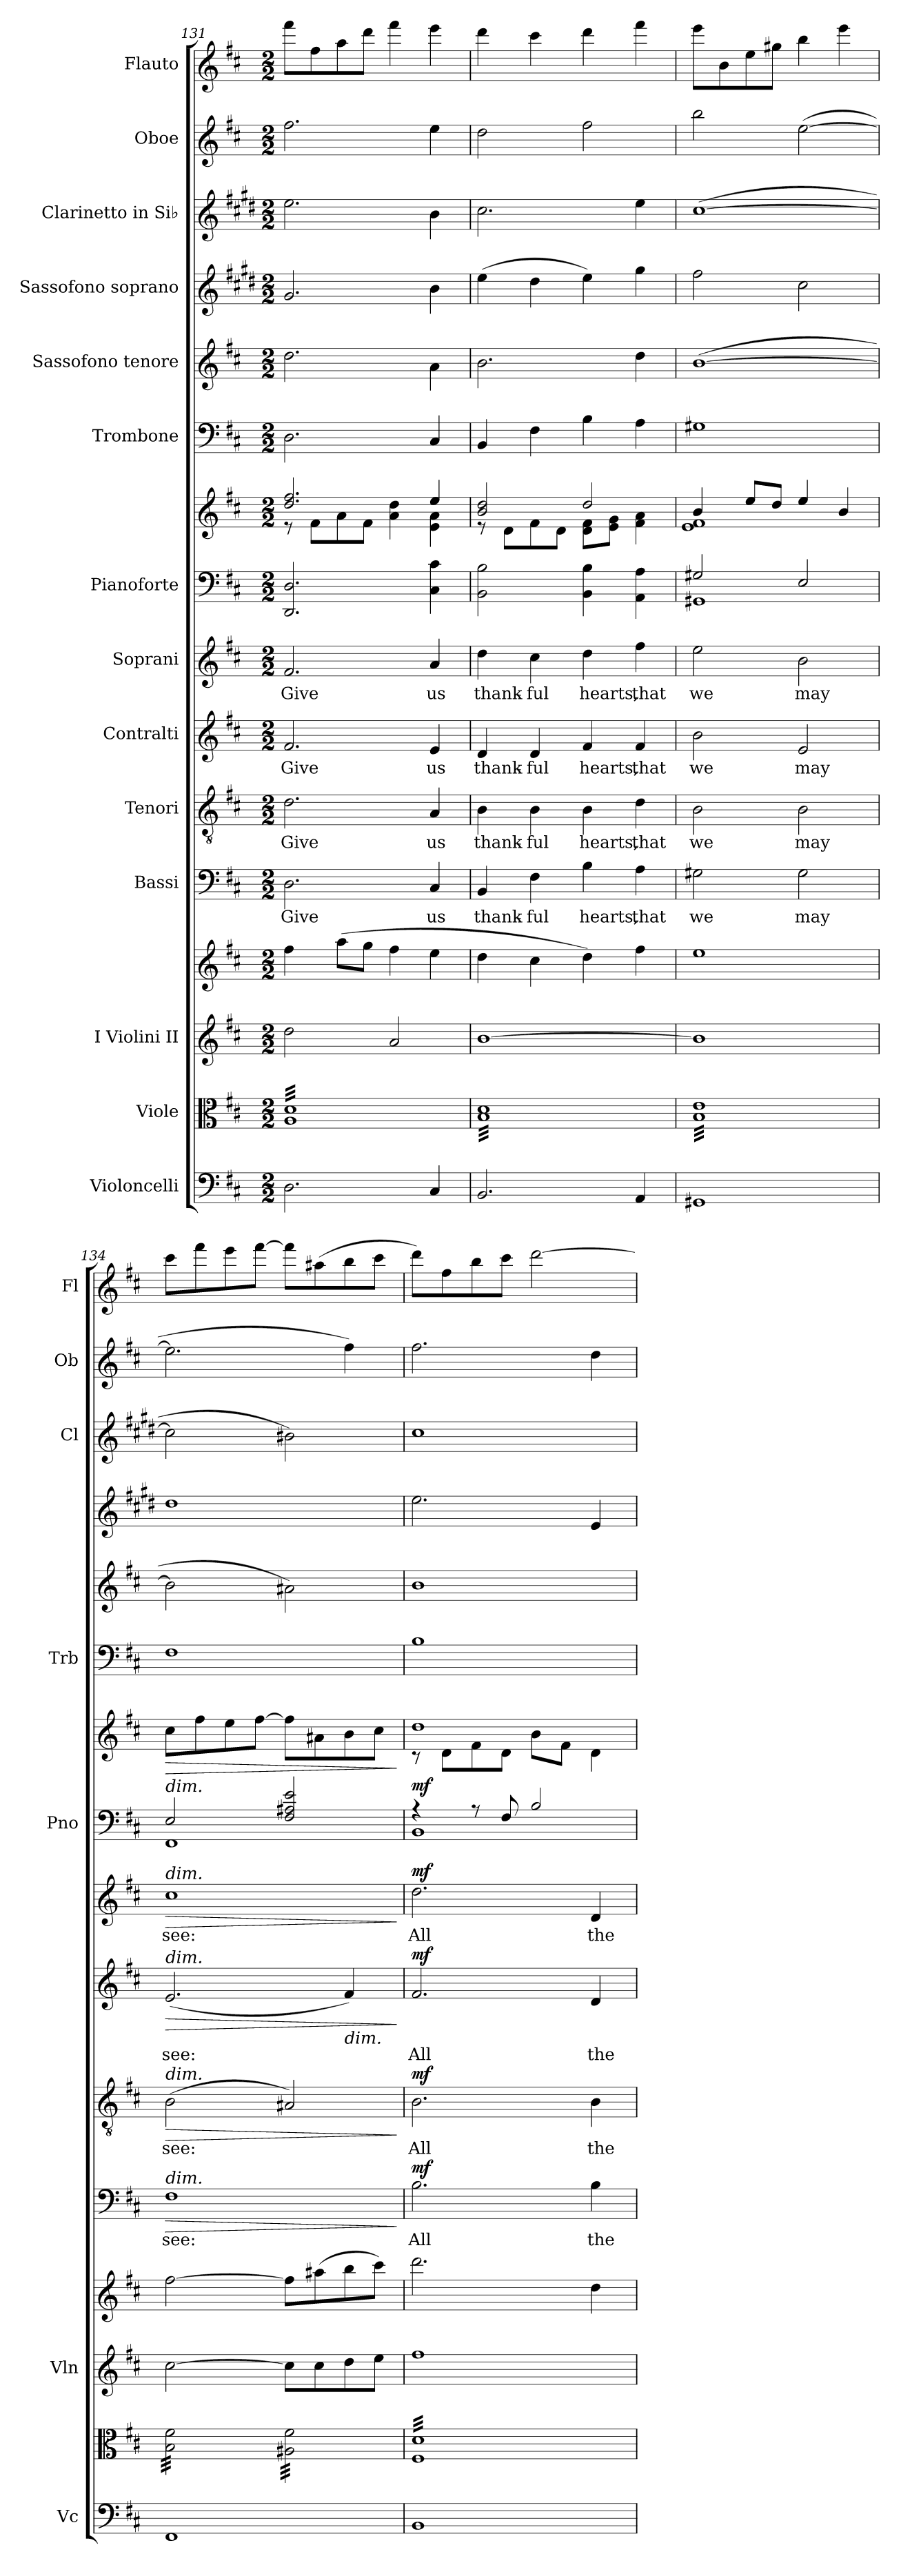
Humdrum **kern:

**kern	**kern	**kern	**kern	**kern	**text	**dynam	**kern	**text	**dynam	**kern	**text	**dynam	**kern	**text	**dynam	**kern	**kern	**dynam	**kern	**kern	**kern	**kern	**kern	**kern
*part14	*part13	*part12	*part12	*part11	*part11	*part11	*part10	*part10	*part10	*part9	*part9	*part9	*part8	*part8	*part8	*part7	*part7	*part7	*part6	*part5	*part4	*part3	*part2	*part1
*staff16	*staff15	*staff14	*staff13	*staff12	*staff12	*staff12	*staff11	*staff11	*staff11	*staff10	*staff10	*staff10	*staff9	*staff9	*staff9	*staff8	*staff7	*staff7/8	*staff6	*staff5	*staff4	*staff3	*staff2	*staff1
*I"Violoncelli	*I"Viole	*I"I  Violini  II	*	*I"Bassi	*	*	*I"Tenori	*	*	*I"Contralti	*	*	*I"Soprani	*	*	*I"Pianoforte	*	*	*I"Trombone	*I"Sassofono tenore	*I"Sassofono soprano	*I"Clarinetto in Si♭	*I"Oboe	*I"Flauto
*I'Vc	*	*I'Vln	*	*	*	*	*	*	*	*	*	*	*	*	*	*I'Pno	*	*	*I'Trb	*	*	*I'Cl	*I'Ob	*I'Fl
!!LO:PB:g=z
*clefF4	*clefC3	*clefG2	*clefG2	*clefF4	*	*	*clefGv2	*	*	*clefG2	*	*	*clefG2	*	*	*clefF4	*clefG2	*	*clefF4	*clefG2	*clefG2	*clefG2	*clefG2	*clefG2
*	*	*	*	*	*	*	*	*	*	*	*	*	*	*	*	*	*	*	*	*ITrd8c14	*ITrd1c2	*ITrd1c2	*	*
*k[f#c#]	*k[f#c#]	*k[f#c#]	*k[f#c#]	*k[f#c#]	*	*	*k[f#c#]	*	*	*k[f#c#]	*	*	*k[f#c#]	*	*	*k[f#c#]	*k[f#c#]	*	*k[f#c#]	*k[f#c#]	*k[f#c#]	*k[f#c#]	*k[f#c#]	*k[f#c#]
*M2/2	*M2/2	*M2/2	*M2/2	*M2/2	*	*	*M2/2	*	*	*M2/2	*	*	*M2/2	*	*	*M2/2	*M2/2	*	*M2/2	*M2/2	*M2/2	*M2/2	*M2/2	*M2/2
=131	=131	=131	=131	=131	=131	=131	=131	=131	=131	=131	=131	=131	=131	=131	=131	=131	=131	=131	=131	=131	=131	=131	=131	=131
*	*	*	*	*	*	*	*	*	*	*	*	*	*	*	*	*	*^	*	*	*	*	*	*	*
*	*tremolo	*	*	*	*	*	*	*	*	*	*	*	*	*	*	*	*	*	*	*	*	*	*	*	*
2.D\	32A 32dLLL	2dd\	4ff#\	2.D\	Give	.	2.d\	Give	.	2.f#/	Give	.	2.f#/	Give	.	2.DD/ 2.D/	2.dd/ 2.ff#/	8r	.	2.D\	2.d\	2.f#/	2.dd\	2.ff#\	8fff#\L
.	32A 32d	.	.	.	.	.	.	.	.	.	.	.	.	.	.	.	.	.	.	.	.	.	.	.	.
.	32A 32d	.	.	.	.	.	.	.	.	.	.	.	.	.	.	.	.	.	.	.	.	.	.	.	.
.	32A 32d	.	.	.	.	.	.	.	.	.	.	.	.	.	.	.	.	.	.	.	.	.	.	.	.
.	32A 32d	.	.	.	.	.	.	.	.	.	.	.	.	.	.	.	.	8f#\L	.	.	.	.	.	.	8ff#\
.	32A 32d	.	.	.	.	.	.	.	.	.	.	.	.	.	.	.	.	.	.	.	.	.	.	.	.
.	32A 32d	.	.	.	.	.	.	.	.	.	.	.	.	.	.	.	.	.	.	.	.	.	.	.	.
.	32A 32d	.	.	.	.	.	.	.	.	.	.	.	.	.	.	.	.	.	.	.	.	.	.	.	.
.	32A 32d	.	(8aa\L	.	.	.	.	.	.	.	.	.	.	.	.	.	.	8a\	.	.	.	.	.	.	8aa\
.	32A 32d	.	.	.	.	.	.	.	.	.	.	.	.	.	.	.	.	.	.	.	.	.	.	.	.
.	32A 32d	.	.	.	.	.	.	.	.	.	.	.	.	.	.	.	.	.	.	.	.	.	.	.	.
.	32A 32d	.	.	.	.	.	.	.	.	.	.	.	.	.	.	.	.	.	.	.	.	.	.	.	.
.	32A 32d	.	8gg\J	.	.	.	.	.	.	.	.	.	.	.	.	.	.	8f#\J	.	.	.	.	.	.	8ddd\J
.	32A 32d	.	.	.	.	.	.	.	.	.	.	.	.	.	.	.	.	.	.	.	.	.	.	.	.
.	32A 32d	.	.	.	.	.	.	.	.	.	.	.	.	.	.	.	.	.	.	.	.	.	.	.	.
.	32A 32d	.	.	.	.	.	.	.	.	.	.	.	.	.	.	.	.	.	.	.	.	.	.	.	.
.	32A 32d	2a/	4ff#\	.	.	.	.	.	.	.	.	.	.	.	.	.	.	4a\ 4dd\	.	.	.	.	.	.	4fff#\
.	32A 32d	.	.	.	.	.	.	.	.	.	.	.	.	.	.	.	.	.	.	.	.	.	.	.	.
.	32A 32d	.	.	.	.	.	.	.	.	.	.	.	.	.	.	.	.	.	.	.	.	.	.	.	.
.	32A 32d	.	.	.	.	.	.	.	.	.	.	.	.	.	.	.	.	.	.	.	.	.	.	.	.
.	32A 32d	.	.	.	.	.	.	.	.	.	.	.	.	.	.	.	.	.	.	.	.	.	.	.	.
.	32A 32d	.	.	.	.	.	.	.	.	.	.	.	.	.	.	.	.	.	.	.	.	.	.	.	.
.	32A 32d	.	.	.	.	.	.	.	.	.	.	.	.	.	.	.	.	.	.	.	.	.	.	.	.
.	32A 32d	.	.	.	.	.	.	.	.	.	.	.	.	.	.	.	.	.	.	.	.	.	.	.	.
4C#/	32A 32d	.	4ee\	4C#/	us	.	4A/	us	.	4e/	us	.	4a/	us	.	4C#\ 4c#\	4ee/	4e\ 4a\	.	4C#/	4A\	4a\	4a\	4ee\	4eee\
.	32A 32d	.	.	.	.	.	.	.	.	.	.	.	.	.	.	.	.	.	.	.	.	.	.	.	.
.	32A 32d	.	.	.	.	.	.	.	.	.	.	.	.	.	.	.	.	.	.	.	.	.	.	.	.
.	32A 32d	.	.	.	.	.	.	.	.	.	.	.	.	.	.	.	.	.	.	.	.	.	.	.	.
.	32A 32d	.	.	.	.	.	.	.	.	.	.	.	.	.	.	.	.	.	.	.	.	.	.	.	.
.	32A 32d	.	.	.	.	.	.	.	.	.	.	.	.	.	.	.	.	.	.	.	.	.	.	.	.
.	32A 32d	.	.	.	.	.	.	.	.	.	.	.	.	.	.	.	.	.	.	.	.	.	.	.	.
.	32A 32dJJJ	.	.	.	.	.	.	.	.	.	.	.	.	.	.	.	.	.	.	.	.	.	.	.	.
=132	=132	=132	=132	=132	=132	=132	=132	=132	=132	=132	=132	=132	=132	=132	=132	=132	=132	=132	=132	=132	=132	=132	=132	=132	=132
2.BB/	32B 32dLLL	[1b	4dd\	4BB/	thank-	.	4B\	thank-	.	4d/	thank-	.	4dd\	thank-	.	2BB\ 2B\	2b/ 2dd/	8r	.	4BB/	2.B\	(4dd\	2.b\	2dd\	4ddd\
.	32B 32d	.	.	.	.	.	.	.	.	.	.	.	.	.	.	.	.	.	.	.	.	.	.	.	.
.	32B 32d	.	.	.	.	.	.	.	.	.	.	.	.	.	.	.	.	.	.	.	.	.	.	.	.
.	32B 32d	.	.	.	.	.	.	.	.	.	.	.	.	.	.	.	.	.	.	.	.	.	.	.	.
.	32B 32d	.	.	.	.	.	.	.	.	.	.	.	.	.	.	.	.	8d\L	.	.	.	.	.	.	.
.	32B 32d	.	.	.	.	.	.	.	.	.	.	.	.	.	.	.	.	.	.	.	.	.	.	.	.
.	32B 32d	.	.	.	.	.	.	.	.	.	.	.	.	.	.	.	.	.	.	.	.	.	.	.	.
.	32B 32d	.	.	.	.	.	.	.	.	.	.	.	.	.	.	.	.	.	.	.	.	.	.	.	.
.	32B 32d	.	4cc#\	4F#\	-ful	.	4B\	-ful	.	4d/	-ful	.	4cc#\	-ful	.	.	.	8f#\	.	4F#\	.	4cc#\	.	.	4ccc#\
.	32B 32d	.	.	.	.	.	.	.	.	.	.	.	.	.	.	.	.	.	.	.	.	.	.	.	.
.	32B 32d	.	.	.	.	.	.	.	.	.	.	.	.	.	.	.	.	.	.	.	.	.	.	.	.
.	32B 32d	.	.	.	.	.	.	.	.	.	.	.	.	.	.	.	.	.	.	.	.	.	.	.	.
.	32B 32d	.	.	.	.	.	.	.	.	.	.	.	.	.	.	.	.	8d\J	.	.	.	.	.	.	.
.	32B 32d	.	.	.	.	.	.	.	.	.	.	.	.	.	.	.	.	.	.	.	.	.	.	.	.
.	32B 32d	.	.	.	.	.	.	.	.	.	.	.	.	.	.	.	.	.	.	.	.	.	.	.	.
.	32B 32d	.	.	.	.	.	.	.	.	.	.	.	.	.	.	.	.	.	.	.	.	.	.	.	.
.	32B 32d	.	4dd\)	4B\	hearts,	.	4B\	hearts,	.	4f#/	hearts,	.	4dd\	hearts,	.	4BB\ 4B\	2dd/	8d\ 8f#\L	.	4B\	.	4dd\)	.	2ff#\	4ddd\
.	32B 32d	.	.	.	.	.	.	.	.	.	.	.	.	.	.	.	.	.	.	.	.	.	.	.	.
.	32B 32d	.	.	.	.	.	.	.	.	.	.	.	.	.	.	.	.	.	.	.	.	.	.	.	.
.	32B 32d	.	.	.	.	.	.	.	.	.	.	.	.	.	.	.	.	.	.	.	.	.	.	.	.
.	32B 32d	.	.	.	.	.	.	.	.	.	.	.	.	.	.	.	.	8e\ 8g\J	.	.	.	.	.	.	.
.	32B 32d	.	.	.	.	.	.	.	.	.	.	.	.	.	.	.	.	.	.	.	.	.	.	.	.
.	32B 32d	.	.	.	.	.	.	.	.	.	.	.	.	.	.	.	.	.	.	.	.	.	.	.	.
.	32B 32d	.	.	.	.	.	.	.	.	.	.	.	.	.	.	.	.	.	.	.	.	.	.	.	.
4AA/	32B 32d	.	4ff#\	4A\	that	.	4d\	that	.	4f#/	that	.	4ff#\	that	.	4AA\ 4A\	.	4f#\ 4a\	.	4A\	4d\	4ff#\	4dd\	.	4fff#\
.	32B 32d	.	.	.	.	.	.	.	.	.	.	.	.	.	.	.	.	.	.	.	.	.	.	.	.
.	32B 32d	.	.	.	.	.	.	.	.	.	.	.	.	.	.	.	.	.	.	.	.	.	.	.	.
.	32B 32d	.	.	.	.	.	.	.	.	.	.	.	.	.	.	.	.	.	.	.	.	.	.	.	.
.	32B 32d	.	.	.	.	.	.	.	.	.	.	.	.	.	.	.	.	.	.	.	.	.	.	.	.
.	32B 32d	.	.	.	.	.	.	.	.	.	.	.	.	.	.	.	.	.	.	.	.	.	.	.	.
.	32B 32d	.	.	.	.	.	.	.	.	.	.	.	.	.	.	.	.	.	.	.	.	.	.	.	.
.	32B 32dJJJ	.	.	.	.	.	.	.	.	.	.	.	.	.	.	.	.	.	.	.	.	.	.	.	.
=133	=133	=133	=133	=133	=133	=133	=133	=133	=133	=133	=133	=133	=133	=133	=133	=133	=133	=133	=133	=133	=133	=133	=133	=133	=133
*	*	*	*	*	*	*	*	*	*	*	*	*	*	*	*	*^	*	*	*	*	*	*	*	*	*
1GG#X	32B 32eLLL	1b]	1ee	2G#X\	we	.	2B\	we	.	2b\	we	.	2ee\	we	.	2G#X/	1GG#X	4b/	1e 1f#	.	1G#X	([1B	2ee\	([1b	2bb\	8eee\L
.	32B 32e	.	.	.	.	.	.	.	.	.	.	.	.	.	.	.	.	.	.	.	.	.	.	.	.	.
.	32B 32e	.	.	.	.	.	.	.	.	.	.	.	.	.	.	.	.	.	.	.	.	.	.	.	.	.
.	32B 32e	.	.	.	.	.	.	.	.	.	.	.	.	.	.	.	.	.	.	.	.	.	.	.	.	.
.	32B 32e	.	.	.	.	.	.	.	.	.	.	.	.	.	.	.	.	.	.	.	.	.	.	.	.	8b\
.	32B 32e	.	.	.	.	.	.	.	.	.	.	.	.	.	.	.	.	.	.	.	.	.	.	.	.	.
.	32B 32e	.	.	.	.	.	.	.	.	.	.	.	.	.	.	.	.	.	.	.	.	.	.	.	.	.
.	32B 32e	.	.	.	.	.	.	.	.	.	.	.	.	.	.	.	.	.	.	.	.	.	.	.	.	.
.	32B 32e	.	.	.	.	.	.	.	.	.	.	.	.	.	.	.	.	8ee/L	.	.	.	.	.	.	.	8ee\
.	32B 32e	.	.	.	.	.	.	.	.	.	.	.	.	.	.	.	.	.	.	.	.	.	.	.	.	.
.	32B 32e	.	.	.	.	.	.	.	.	.	.	.	.	.	.	.	.	.	.	.	.	.	.	.	.	.
.	32B 32e	.	.	.	.	.	.	.	.	.	.	.	.	.	.	.	.	.	.	.	.	.	.	.	.	.
.	32B 32e	.	.	.	.	.	.	.	.	.	.	.	.	.	.	.	.	8dd/J	.	.	.	.	.	.	.	8gg#X\J
.	32B 32e	.	.	.	.	.	.	.	.	.	.	.	.	.	.	.	.	.	.	.	.	.	.	.	.	.
.	32B 32e	.	.	.	.	.	.	.	.	.	.	.	.	.	.	.	.	.	.	.	.	.	.	.	.	.
.	32B 32e	.	.	.	.	.	.	.	.	.	.	.	.	.	.	.	.	.	.	.	.	.	.	.	.	.
.	32B 32e	.	.	2G#\	may	.	2B\	may	.	2e/	may	.	2b\	may	.	2E/	.	4ee/	.	.	.	.	2b\	.	([2ee\	4bb\
.	32B 32e	.	.	.	.	.	.	.	.	.	.	.	.	.	.	.	.	.	.	.	.	.	.	.	.	.
.	32B 32e	.	.	.	.	.	.	.	.	.	.	.	.	.	.	.	.	.	.	.	.	.	.	.	.	.
.	32B 32e	.	.	.	.	.	.	.	.	.	.	.	.	.	.	.	.	.	.	.	.	.	.	.	.	.
.	32B 32e	.	.	.	.	.	.	.	.	.	.	.	.	.	.	.	.	.	.	.	.	.	.	.	.	.
.	32B 32e	.	.	.	.	.	.	.	.	.	.	.	.	.	.	.	.	.	.	.	.	.	.	.	.	.
.	32B 32e	.	.	.	.	.	.	.	.	.	.	.	.	.	.	.	.	.	.	.	.	.	.	.	.	.
.	32B 32e	.	.	.	.	.	.	.	.	.	.	.	.	.	.	.	.	.	.	.	.	.	.	.	.	.
.	32B 32e	.	.	.	.	.	.	.	.	.	.	.	.	.	.	.	.	4b/	.	.	.	.	.	.	.	4eee\
.	32B 32e	.	.	.	.	.	.	.	.	.	.	.	.	.	.	.	.	.	.	.	.	.	.	.	.	.
.	32B 32e	.	.	.	.	.	.	.	.	.	.	.	.	.	.	.	.	.	.	.	.	.	.	.	.	.
.	32B 32e	.	.	.	.	.	.	.	.	.	.	.	.	.	.	.	.	.	.	.	.	.	.	.	.	.
.	32B 32e	.	.	.	.	.	.	.	.	.	.	.	.	.	.	.	.	.	.	.	.	.	.	.	.	.
.	32B 32e	.	.	.	.	.	.	.	.	.	.	.	.	.	.	.	.	.	.	.	.	.	.	.	.	.
.	32B 32e	.	.	.	.	.	.	.	.	.	.	.	.	.	.	.	.	.	.	.	.	.	.	.	.	.
.	32B 32eJJJ	.	.	.	.	.	.	.	.	.	.	.	.	.	.	.	.	.	.	.	.	.	.	.	.	.
*	*	*	*	*	*	*	*	*	*	*	*	*	*	*	*	*	*	*v	*v	*	*	*	*	*	*	*
=134	=134	=134	=134	=134	=134	=134	=134	=134	=134	=134	=134	=134	=134	=134	=134	=134	=134	=134	=134	=134	=134	=134	=134	=134	=134
!	!	!	!	!	!	!	!	!	!	!	!	!	!	!	!	!LO:TX:a:i:t=dim.	!	!	!	!	!	!	!	!	!
!	!	!	!	!	!	!	!	!	!	!	!	!	!LO:TX:a:i:t=dim.	!	!	!	!	!	!	!	!	!	!	!	!
!	!	!	!	!	!	!	!	!	!	!LO:TX:a:i:t=dim.	!	!	!	!	!	!	!	!	!	!	!	!	!	!	!
!	!	!	!	!	!	!	!LO:TX:a:i:t=dim.	!	!	!	!	!	!	!	!	!	!	!	!	!	!	!	!	!	!
!	!	!	!	!LO:TX:a:i:t=dim.	!	!	!	!	!	!	!	!	!	!	!	!	!	!	!	!	!	!	!	!	!
!	!	!	!	!	!	!LO:HP:b	!	!	!LO:HP:b	!	!	!LO:HP:b	!	!	!LO:HP:b	!	!	!	!LO:HP:b	!	!	!	!	!	!
1FF#	32B\ 32f#\LLL	[2cc#\	[2ff#\	1F#	see:	>	(2B\	see:	>	(2.e/	see:	>	1cc#	see:	>	2E/	1FF#	8cc#\L	>	1F#	2B\]	1cc#	2b\]	2.ee\]	8ccc#\L
.	32B\ 32f#\	.	.	.	.	.	.	.	.	.	.	.	.	.	.	.	.	.	.	.	.	.	.	.	.
.	32B\ 32f#\	.	.	.	.	.	.	.	.	.	.	.	.	.	.	.	.	.	.	.	.	.	.	.	.
.	32B\ 32f#\	.	.	.	.	.	.	.	.	.	.	.	.	.	.	.	.	.	.	.	.	.	.	.	.
.	32B\ 32f#\	.	.	.	.	.	.	.	.	.	.	.	.	.	.	.	.	8ff#\	.	.	.	.	.	.	8fff#\
.	32B\ 32f#\	.	.	.	.	.	.	.	.	.	.	.	.	.	.	.	.	.	.	.	.	.	.	.	.
.	32B\ 32f#\	.	.	.	.	.	.	.	.	.	.	.	.	.	.	.	.	.	.	.	.	.	.	.	.
.	32B\ 32f#\	.	.	.	.	.	.	.	.	.	.	.	.	.	.	.	.	.	.	.	.	.	.	.	.
.	32B\ 32f#\	.	.	.	.	.	.	.	.	.	.	.	.	.	.	.	.	8ee\	.	.	.	.	.	.	8eee\
.	32B\ 32f#\	.	.	.	.	.	.	.	.	.	.	.	.	.	.	.	.	.	.	.	.	.	.	.	.
.	32B\ 32f#\	.	.	.	.	.	.	.	.	.	.	.	.	.	.	.	.	.	.	.	.	.	.	.	.
.	32B\ 32f#\	.	.	.	.	.	.	.	.	.	.	.	.	.	.	.	.	.	.	.	.	.	.	.	.
.	32B\ 32f#\	.	.	.	.	.	.	.	.	.	.	.	.	.	.	.	.	[8ff#\J	.	.	.	.	.	.	[8fff#\J
.	32B\ 32f#\	.	.	.	.	.	.	.	.	.	.	.	.	.	.	.	.	.	.	.	.	.	.	.	.
.	32B\ 32f#\	.	.	.	.	.	.	.	.	.	.	.	.	.	.	.	.	.	.	.	.	.	.	.	.
.	32B\ 32f#\JJJ	.	.	.	.	.	.	.	.	.	.	.	.	.	.	.	.	.	.	.	.	.	.	.	.
.	32A#X\ 32f#\LLL	8cc#\L]	8ff#\L]	.	.	.	2A#X/)	.	.	.	.	.	.	.	.	2F#/ 2A#X/ 2e/	.	8ff#\L]	.	.	2A#X\)	.	2a#X\)	.	8fff#\L]
.	32A#X\ 32f#\	.	.	.	.	.	.	.	.	.	.	.	.	.	.	.	.	.	.	.	.	.	.	.	.
.	32A#X\ 32f#\	.	.	.	.	.	.	.	.	.	.	.	.	.	.	.	.	.	.	.	.	.	.	.	.
.	32A#X\ 32f#\	.	.	.	.	.	.	.	.	.	.	.	.	.	.	.	.	.	.	.	.	.	.	.	.
.	32A#X\ 32f#\	8cc#\	(8aa#X\	.	.	.	.	.	.	.	.	.	.	.	.	.	.	8a#X\	.	.	.	.	.	.	(8aa#X\
.	32A#X\ 32f#\	.	.	.	.	.	.	.	.	.	.	.	.	.	.	.	.	.	.	.	.	.	.	.	.
.	32A#X\ 32f#\	.	.	.	.	.	.	.	.	.	.	.	.	.	.	.	.	.	.	.	.	.	.	.	.
.	32A#X\ 32f#\	.	.	.	.	.	.	.	.	.	.	.	.	.	.	.	.	.	.	.	.	.	.	.	.
!	!	!	!	!	!	!	!	!	!	!LO:TX:b:i:t=dim.	!	!	!	!	!	!	!	!	!	!	!	!	!	!	!
.	32A#X\ 32f#\	8dd\	8bb\	.	.	.	.	.	.	4f#/)	.	.	.	.	.	.	.	8b\	.	.	.	.	.	4ff#\)	8bb\
.	32A#X\ 32f#\	.	.	.	.	.	.	.	.	.	.	.	.	.	.	.	.	.	.	.	.	.	.	.	.
.	32A#X\ 32f#\	.	.	.	.	.	.	.	.	.	.	.	.	.	.	.	.	.	.	.	.	.	.	.	.
.	32A#X\ 32f#\	.	.	.	.	.	.	.	.	.	.	.	.	.	.	.	.	.	.	.	.	.	.	.	.
.	32A#X\ 32f#\	8ee\J	8ccc#\J)	.	.	.	.	.	.	.	.	.	.	.	.	.	.	8cc#\J	.	.	.	.	.	.	8ccc#\J
.	32A#X\ 32f#\	.	.	.	.	.	.	.	.	.	.	.	.	.	.	.	.	.	.	.	.	.	.	.	.
.	32A#X\ 32f#\	.	.	.	.	.	.	.	.	.	.	.	.	.	.	.	.	.	.	.	.	.	.	.	.
.	32A#X\ 32f#\JJJ	.	.	.	.	.	.	.	.	.	.	.	.	.	.	.	.	.	.	.	.	.	.	.	.
*	*	*	*	*	*	*	*	*	*	*	*	*	*	*	*	*v	*v	*	*	*	*	*	*	*	*
.	.	.	.	.	.	]	.	.	]	.	.	]	.	.	]	.	.	]	.	.	.	.	.	.
!!LO:PB:g=z
=135	=135	=135	=135	=135	=135	=135	=135	=135	=135	=135	=135	=135	=135	=135	=135	=135	=135	=135	=135	=135	=135	=135	=135	=135
*	*	*	*	*	*	*	*	*	*	*	*	*	*	*	*	*^	*^	*	*	*	*	*	*	*
!	!	!	!	!	!	!LO:DY:a	!	!	!LO:DY:a	!	!	!LO:DY:a	!	!	!LO:DY:a	!	!	!	!	!LO:DY:a=2	!	!	!	!	!	!
1BB	32F# 32dLLL	1ff#	2.ddd\	2.B\	All	mf	2.B\	All	mf	2.f#/	All	mf	2.dd\	All	mf	4r	1BB	1dd	8r	mf	1B	1B	2.dd\	1b	2.ff#\	8ddd\L)
.	32F# 32d	.	.	.	.	.	.	.	.	.	.	.	.	.	.	.	.	.	.	.	.	.	.	.	.	.
.	32F# 32d	.	.	.	.	.	.	.	.	.	.	.	.	.	.	.	.	.	.	.	.	.	.	.	.	.
.	32F# 32d	.	.	.	.	.	.	.	.	.	.	.	.	.	.	.	.	.	.	.	.	.	.	.	.	.
.	32F# 32d	.	.	.	.	.	.	.	.	.	.	.	.	.	.	.	.	.	8d\L	.	.	.	.	.	.	8ff#\
.	32F# 32d	.	.	.	.	.	.	.	.	.	.	.	.	.	.	.	.	.	.	.	.	.	.	.	.	.
.	32F# 32d	.	.	.	.	.	.	.	.	.	.	.	.	.	.	.	.	.	.	.	.	.	.	.	.	.
.	32F# 32d	.	.	.	.	.	.	.	.	.	.	.	.	.	.	.	.	.	.	.	.	.	.	.	.	.
.	32F# 32d	.	.	.	.	.	.	.	.	.	.	.	.	.	.	8r	.	.	8f#\	.	.	.	.	.	.	8bb\
.	32F# 32d	.	.	.	.	.	.	.	.	.	.	.	.	.	.	.	.	.	.	.	.	.	.	.	.	.
.	32F# 32d	.	.	.	.	.	.	.	.	.	.	.	.	.	.	.	.	.	.	.	.	.	.	.	.	.
.	32F# 32d	.	.	.	.	.	.	.	.	.	.	.	.	.	.	.	.	.	.	.	.	.	.	.	.	.
.	32F# 32d	.	.	.	.	.	.	.	.	.	.	.	.	.	.	8F#/	.	.	8d\J	.	.	.	.	.	.	8ccc#\J
.	32F# 32d	.	.	.	.	.	.	.	.	.	.	.	.	.	.	.	.	.	.	.	.	.	.	.	.	.
.	32F# 32d	.	.	.	.	.	.	.	.	.	.	.	.	.	.	.	.	.	.	.	.	.	.	.	.	.
.	32F# 32d	.	.	.	.	.	.	.	.	.	.	.	.	.	.	.	.	.	.	.	.	.	.	.	.	.
.	32F# 32d	.	.	.	.	.	.	.	.	.	.	.	.	.	.	2B/	.	.	8b\L	.	.	.	.	.	.	[2ddd\
.	32F# 32d	.	.	.	.	.	.	.	.	.	.	.	.	.	.	.	.	.	.	.	.	.	.	.	.	.
.	32F# 32d	.	.	.	.	.	.	.	.	.	.	.	.	.	.	.	.	.	.	.	.	.	.	.	.	.
.	32F# 32d	.	.	.	.	.	.	.	.	.	.	.	.	.	.	.	.	.	.	.	.	.	.	.	.	.
.	32F# 32d	.	.	.	.	.	.	.	.	.	.	.	.	.	.	.	.	.	8f#\J	.	.	.	.	.	.	.
.	32F# 32d	.	.	.	.	.	.	.	.	.	.	.	.	.	.	.	.	.	.	.	.	.	.	.	.	.
.	32F# 32d	.	.	.	.	.	.	.	.	.	.	.	.	.	.	.	.	.	.	.	.	.	.	.	.	.
.	32F# 32d	.	.	.	.	.	.	.	.	.	.	.	.	.	.	.	.	.	.	.	.	.	.	.	.	.
.	32F# 32d	.	4dd\	4B\	the	.	4B\	the	.	4d/	the	.	4d/	the	.	.	.	.	4d\	.	.	.	4d/	.	4dd\	.
.	32F# 32d	.	.	.	.	.	.	.	.	.	.	.	.	.	.	.	.	.	.	.	.	.	.	.	.	.
.	32F# 32d	.	.	.	.	.	.	.	.	.	.	.	.	.	.	.	.	.	.	.	.	.	.	.	.	.
.	32F# 32d	.	.	.	.	.	.	.	.	.	.	.	.	.	.	.	.	.	.	.	.	.	.	.	.	.
.	32F# 32d	.	.	.	.	.	.	.	.	.	.	.	.	.	.	.	.	.	.	.	.	.	.	.	.	.
.	32F# 32d	.	.	.	.	.	.	.	.	.	.	.	.	.	.	.	.	.	.	.	.	.	.	.	.	.
.	32F# 32d	.	.	.	.	.	.	.	.	.	.	.	.	.	.	.	.	.	.	.	.	.	.	.	.	.
.	32F# 32dJJJ	.	.	.	.	.	.	.	.	.	.	.	.	.	.	.	.	.	.	.	.	.	.	.	.	.
*	*Xtremolo	*	*	*	*	*	*	*	*	*	*	*	*	*	*	*	*	*	*	*	*	*	*	*	*	*
*	*	*	*	*	*	*	*	*	*	*	*	*	*	*	*	*v	*v	*	*	*	*	*	*	*	*	*
*	*	*	*	*	*	*	*	*	*	*	*	*	*	*	*	*	*v	*v	*	*	*	*	*	*	*
=	=	=	=	=	=	=	=	=	=	=	=	=	=	=	=	=	=	=	=	=	=	=	=	=
*-	*-	*-	*-	*-	*-	*-	*-	*-	*-	*-	*-	*-	*-	*-	*-	*-	*-	*-	*-	*-	*-	*-	*-	*-
